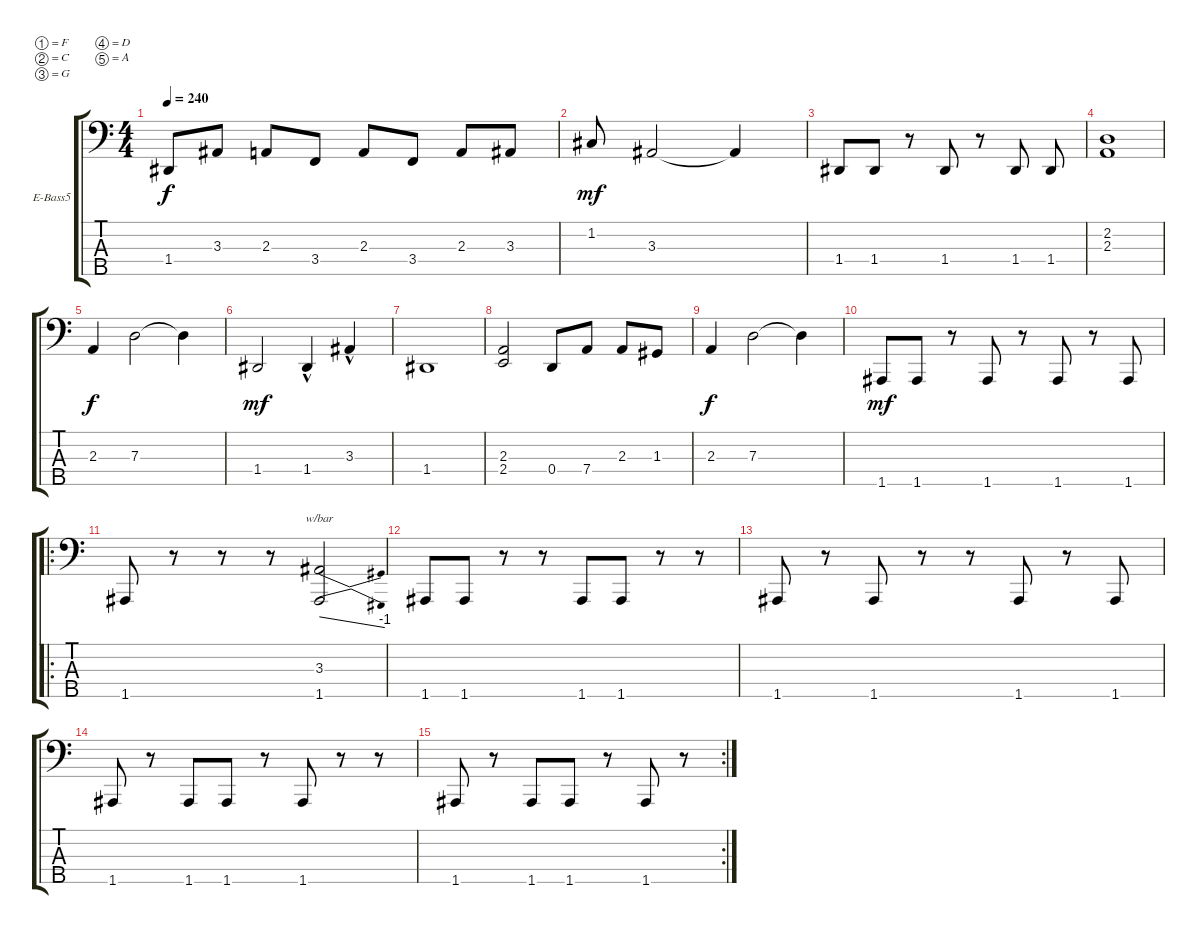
\defaultSystemsLayout 4
\bracketExtendMode groupsimilarinstruments
\firstSystemTrackNameOrientation horizontal
\otherSystemsTrackNameOrientation horizontal
\track ("Electric Bass" "E-Bass5") {instrument electricbassfinger}
\staff {score tabs}
\tuning (F2 C2 G1 D1 A0)
\ts (4 4)
\tempo 240
\clef f4
\ks c
1.4.8{dy f instrument electricbassfinger} 3.3.8 2.3.8 3.4.8 2.3.8 3.4.8 2.3.8 3.3.8 |
1.2.8{dy mf} 3.3.2 3.3{t}.4 |
1.4.8 1.4.8 r.8 1.4.8 r.8 1.4.8 1.4.8 |
(2.3 2.2).1 |
2.3.4{dy f} 7.3.2 7.3{t}.4 |
1.4.2{dy mf} 1.4{hac}.4 3.3{hac}.4 |
1.4.1 |
(2.4 2.3).2 0.4.8 7.4.8 2.3.8 1.3.8 |
2.3.4{dy f} 7.3.2 7.3{t}.4 |
1.5.8{dy mf} 1.5.8 r.8 1.5.8 r.8 1.5.8 r.8 1.5.8 |
\ro
1.5.8 r.8 r.8 r.8 (1.5 3.3).2{tbe (dive default 0 0 45 -4)} |
1.5.8 1.5.8 r.8 r.8 1.5.8 1.5.8 r.8 r.8 |
1.5.8 r.8 1.5.8 r.8 r.8 1.5.8 r.8 1.5.8 |
1.5.8 r.8 1.5.8 1.5.8 r.8 1.5.8 r.8 r.8 |
\rc 2
1.5.8 r.8 1.5.8 1.5.8 r.8 1.5.8 r.8
